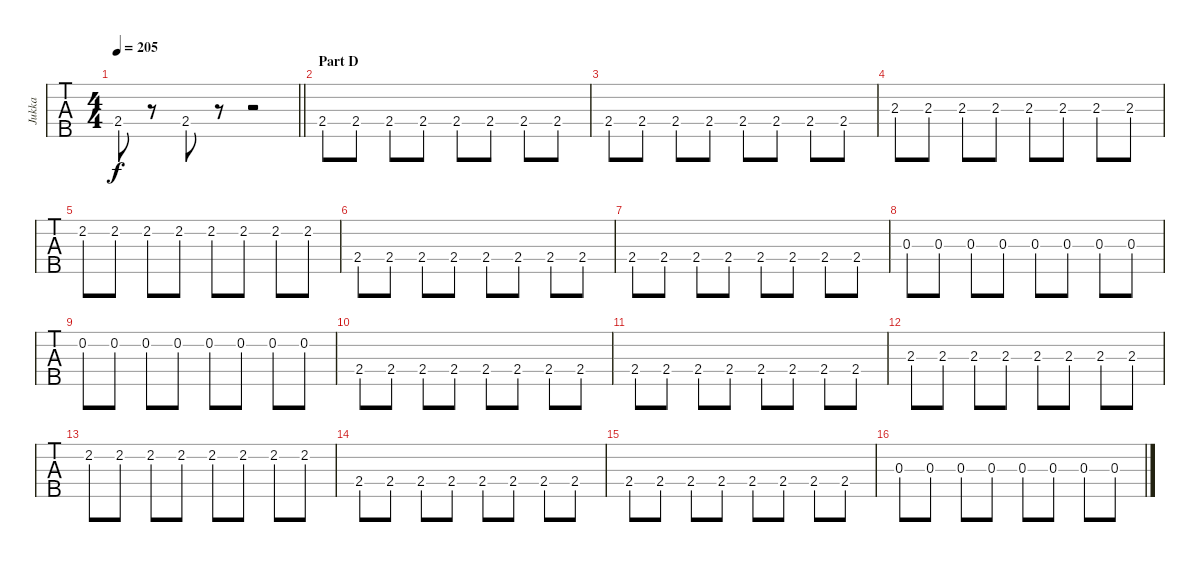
\track ("Jukka" "Jukka") {instrument electricbassfinger}
\staff {tabs}
\tuning (Eb2 Bb1 F1 C1 G0) {hide}
\ts (4 4)
\tempo 205
\clef f4
\barLineRight lightlight
\ks c
2.4.8{dy f} r.8 2.4.8 r.8 r.2 |
\section ("" "Part D")
2.4.8 2.4.8 2.4.8 2.4.8 2.4.8 2.4.8 2.4.8 2.4.8 |
2.4.8 2.4.8 2.4.8 2.4.8 2.4.8 2.4.8 2.4.8 2.4.8 |
2.3.8 2.3.8 2.3.8 2.3.8 2.3.8 2.3.8 2.3.8 2.3.8 |
2.2.8 2.2.8 2.2.8 2.2.8 2.2.8 2.2.8 2.2.8 2.2.8 |
2.4.8 2.4.8 2.4.8 2.4.8 2.4.8 2.4.8 2.4.8 2.4.8 |
2.4.8 2.4.8 2.4.8 2.4.8 2.4.8 2.4.8 2.4.8 2.4.8 |
0.3.8 0.3.8 0.3.8 0.3.8 0.3.8 0.3.8 0.3.8 0.3.8 |
0.2.8 0.2.8 0.2.8 0.2.8 0.2.8 0.2.8 0.2.8 0.2.8 |
2.4.8 2.4.8 2.4.8 2.4.8 2.4.8 2.4.8 2.4.8 2.4.8 |
2.4.8 2.4.8 2.4.8 2.4.8 2.4.8 2.4.8 2.4.8 2.4.8 |
2.3.8 2.3.8 2.3.8 2.3.8 2.3.8 2.3.8 2.3.8 2.3.8 |
2.2.8 2.2.8 2.2.8 2.2.8 2.2.8 2.2.8 2.2.8 2.2.8 |
2.4.8 2.4.8 2.4.8 2.4.8 2.4.8 2.4.8 2.4.8 2.4.8 |
2.4.8 2.4.8 2.4.8 2.4.8 2.4.8 2.4.8 2.4.8 2.4.8 |
0.3.8 0.3.8 0.3.8 0.3.8 0.3.8 0.3.8 0.3.8 0.3.8
